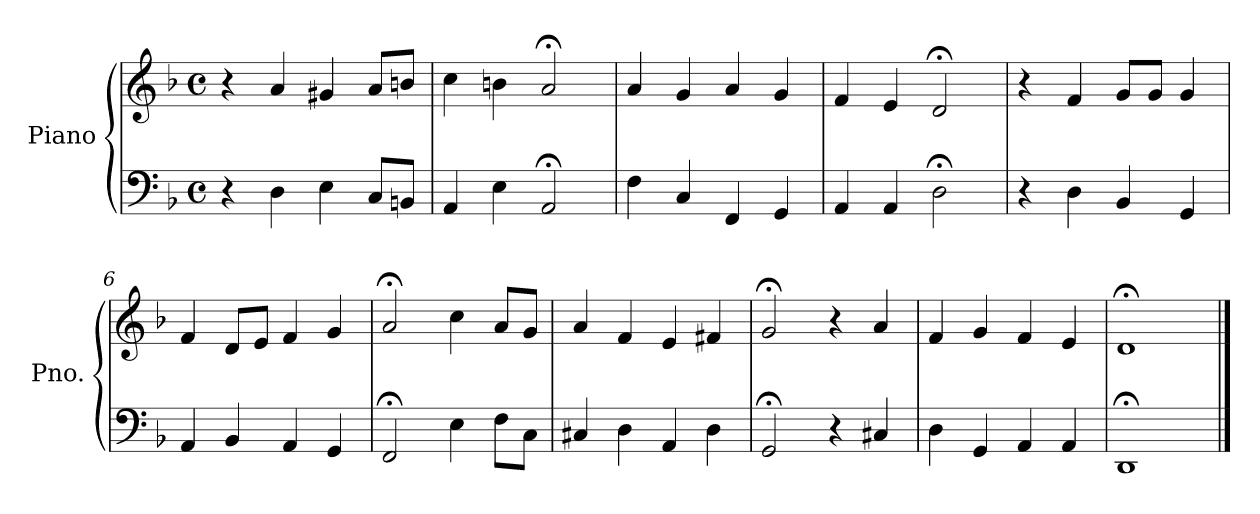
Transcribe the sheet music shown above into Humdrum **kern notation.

**kern	**kern
*part1	*part1
*staff2	*staff1
*I"Piano	*
*I'Pno.	*
*clefF4	*clefG2
*k[b-]	*k[b-]
*M4/4	*M4/4
*met(c)	*met(c)
=1	=1
4r	4r
4D\	4a/
4E\	4g#X/
8C/L	8a/L
8BBn/J	8bn/J
=2	=2
4AA/	4cc\
4E\	4bn\
2AA;</	2a;</
=3	=3
4F\	4a/
4C/	4g/
4FF/	4a/
4GG/	4g/
=4	=4
4AA/	4f/
4AA/	4e/
2D;<\	2d;</
=5	=5
4r	4r
4D\	4f/
4BB-/	8g/L
.	8g/J
4GG/	4g/
=6	=6
4AA/	4f/
4BB-/	8d/L
.	8e/J
4AA/	4f/
4GG/	4g/
=7	=7
2FF;</	2a;</
4E\	4cc\
8F\L	8a/L
8C\J	8g/J
!!LO:LB:g=z
=8	=8
4C#X/	4a/
4D\	4f/
4AA/	4e/
4D\	4f#X/
=9	=9
2GG;</	2g;</
4r	4r
4C#X/	4a/
=10	=10
4D\	4f/
4GG/	4g/
4AA/	4f/
4AA/	4e/
=11	=11
1DD;<	1d;<
==	==
*-	*-
